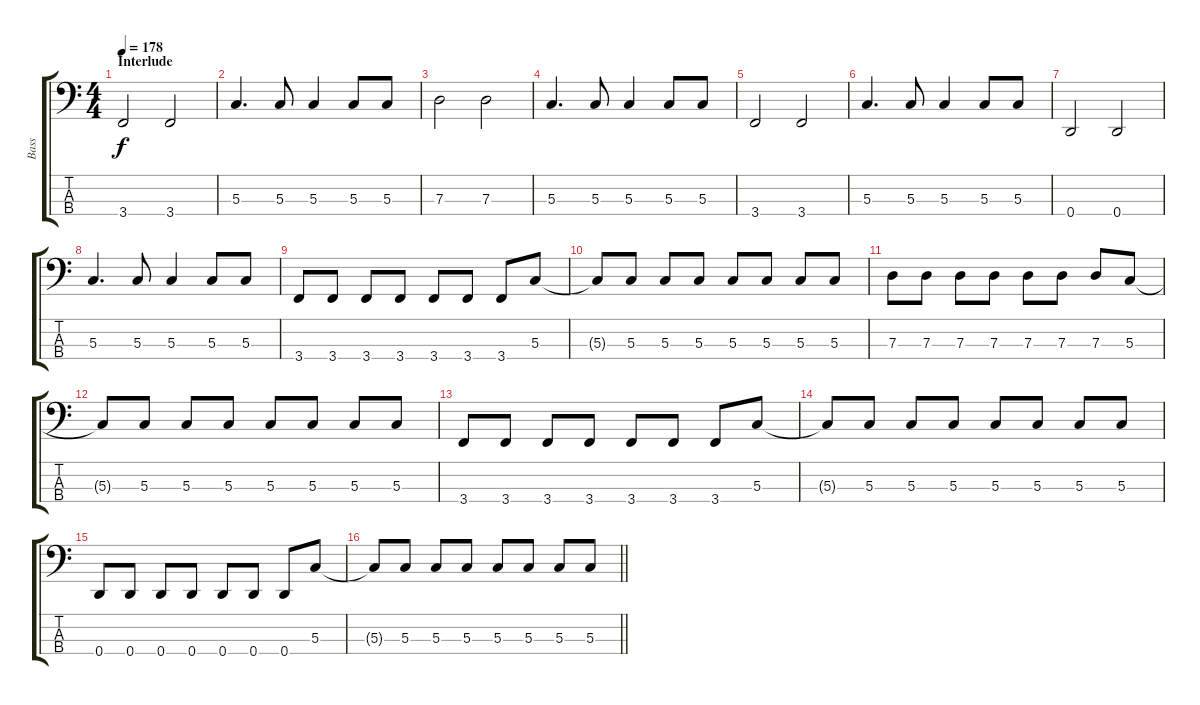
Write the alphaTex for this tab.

\track ("Bass" "Bass") {instrument electricbassfinger}
\staff {score tabs}
\tuning (F2 C2 G1 D1) {hide}
\ts (4 4)
\section ("" "Interlude")
\tempo 178
\clef f4
\ks c
3.4.2{dy f} 3.4.2 |
5.3.4{d} 5.3.8 5.3.4 5.3.8 5.3.8 |
7.3.2 7.3.2 |
5.3.4{d} 5.3.8 5.3.4 5.3.8 5.3.8 |
3.4.2 3.4.2 |
5.3.4{d} 5.3.8 5.3.4 5.3.8 5.3.8 |
0.4.2 0.4.2 |
5.3.4{d} 5.3.8 5.3.4 5.3.8 5.3.8 |
3.4.8 3.4.8 3.4.8 3.4.8 3.4.8 3.4.8 3.4.8 5.3.8 |
5.3{t}.8 5.3.8 5.3.8 5.3.8 5.3.8 5.3.8 5.3.8 5.3.8 |
7.3.8 7.3.8 7.3.8 7.3.8 7.3.8 7.3.8 7.3.8 5.3.8 |
5.3{t}.8 5.3.8 5.3.8 5.3.8 5.3.8 5.3.8 5.3.8 5.3.8 |
3.4.8 3.4.8 3.4.8 3.4.8 3.4.8 3.4.8 3.4.8 5.3.8 |
5.3{t}.8 5.3.8 5.3.8 5.3.8 5.3.8 5.3.8 5.3.8 5.3.8 |
0.4.8 0.4.8 0.4.8 0.4.8 0.4.8 0.4.8 0.4.8 5.3.8 |
\barLineRight lightlight
5.3{t}.8 5.3.8 5.3.8 5.3.8 5.3.8 5.3.8 5.3.8 5.3.8
